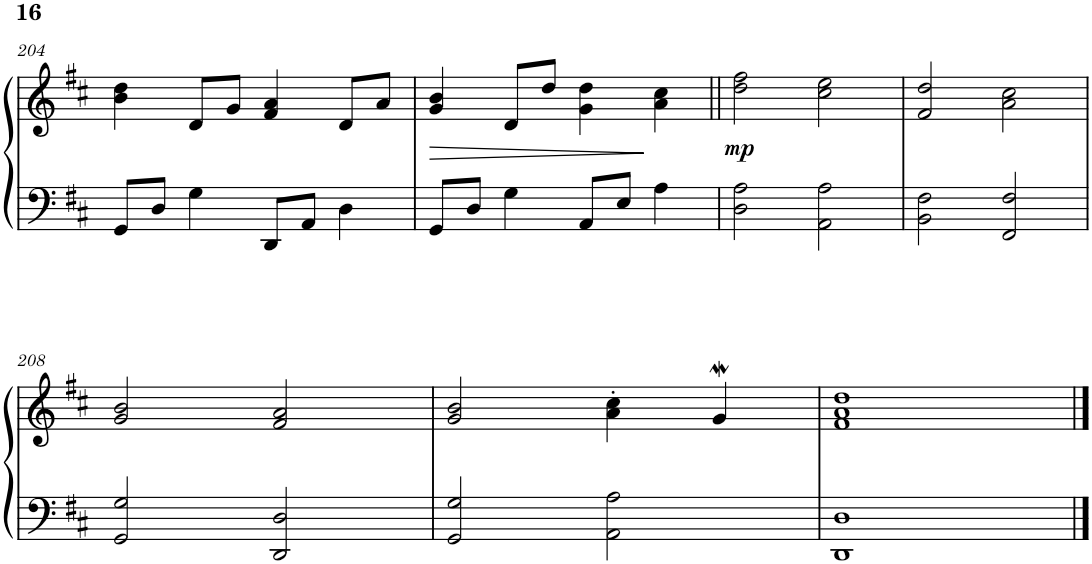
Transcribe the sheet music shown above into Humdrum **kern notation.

**kern	**kern	**dynam
*part1	*part1	*part1
*staff2	*staff1	*staff1/2
*I"Piano	*	*
*I'Pno	*	*
!!LO:PB:g=z
*clefF4	*clefG2	*
*k[f#c#]	*k[f#c#]	*
*M4/4	*M4/4	*
=204	=204	=204
8GG/L	4b\ 4dd\	.
8D/J	.	.
4G\	8d/L	.
.	8g/J	.
8DD/L	4f#/ 4a/	.
8AA/J	.	.
4D\	8d/L	.
.	8a/J	.
=205	=205	=205
!	!	!LO:HP:b
8GG/L	4g/ 4b/	>
8D/J	.	.
4G\	8d/L	.
.	8dd/J	.
8AA/L	4g\ 4dd\	.
8E/J	.	.
4A\	4a\ 4cc#\	]
=206||	=206||	=206||
!	!	!LO:DY:b
2D\ 2A\	2dd\ 2ff#\	mp
2AA\ 2A\	2cc#\ 2ee\	.
=207	=207	=207
2BB\ 2F#\	2f#/ 2dd/	.
2FF#/ 2F#/	2a\ 2cc#\	.
!!LO:LB:g=z
=208	=208	=208
2GG/ 2G/	2g/ 2b/	.
2DD/ 2D/	2f#/ 2a/	.
=209	=209	=209
2GG/ 2G/	2g/ 2b/	.
2AA\ 2A\	4a\' 4cc#\'	.
.	4gw/	.
=210	=210	=210
*^	*^	*
1D	1DD	1dd	1f# 1a	.
*v	*v	*	*	*
*	*v	*v	*
==	==	==
*-	*-	*-
